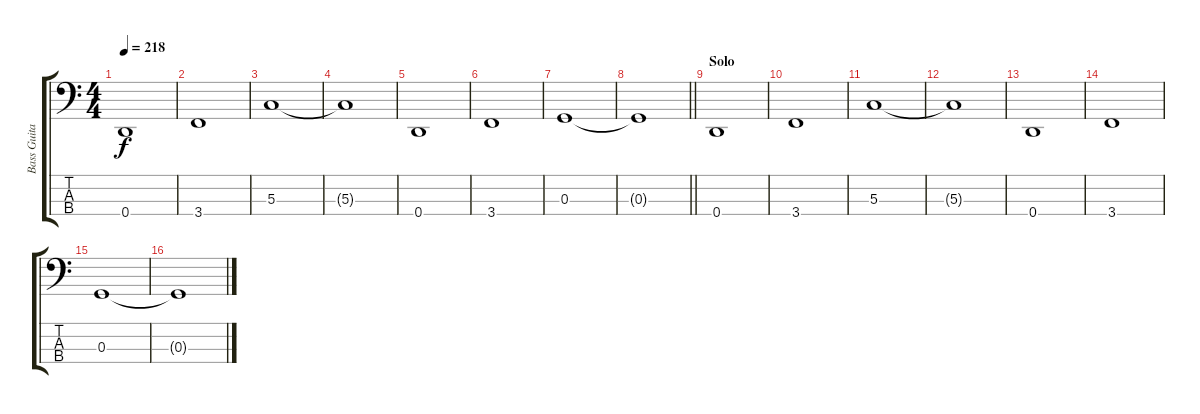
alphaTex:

\track ("Bass Guitar" "Bass Guita") {instrument electricbassfinger}
\staff {score tabs}
\tuning (F2 C2 G1 D1) {hide}
\ts (4 4)
\tempo 218
\clef f4
\ks c
0.4.1{dy f} |
3.4.1 |
5.3.1 |
5.3{t}.1 |
0.4.1 |
3.4.1 |
0.3.1 |
\barLineRight lightlight
0.3{t}.1 |
\section ("" "Solo")
0.4.1 |
3.4.1 |
5.3.1 |
5.3{t}.1 |
0.4.1 |
3.4.1 |
0.3.1 |
0.3{t}.1
